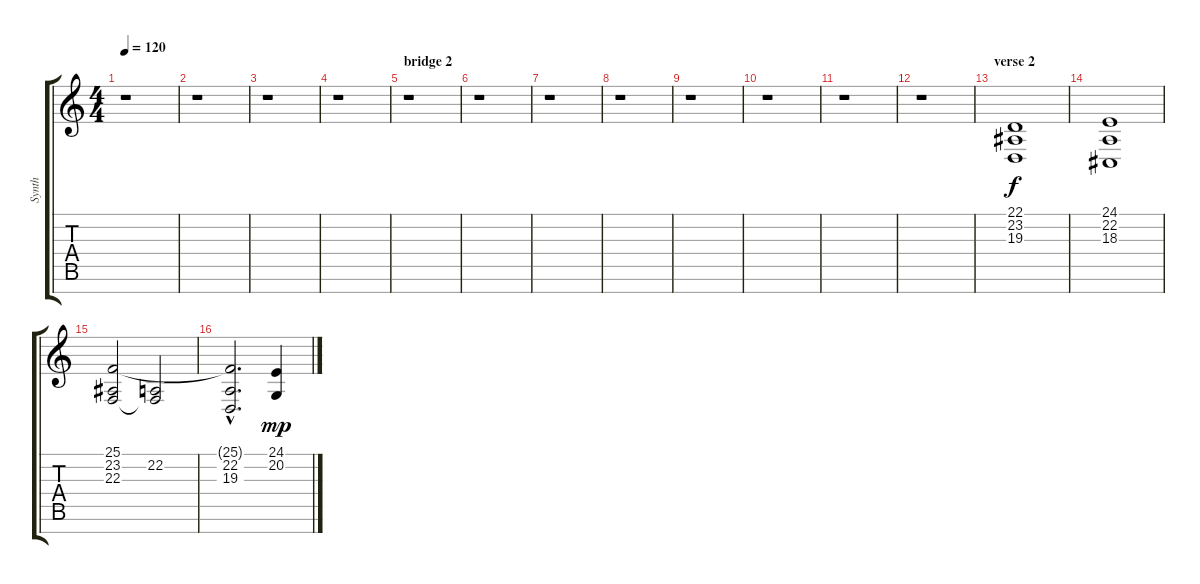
\track ("Synth" "Synth") {instrument lead2sawtooth}
\staff {score tabs}
\tuning (E2 B1 G1 D1 A0 E0 E3) {hide}
\ts (4 4)
\tempo 120
\clef g2
\ks c
r.1{dy f} |
r.1 |
r.1 |
r.1 |
\section ("" "bridge 2")
r.1 |
r.1 |
r.1 |
r.1 |
r.1 |
r.1 |
r.1 |
r.1 |
\section ("" "verse 2")
(22.1 23.2 19.3).1{volume 10 instrument contrabass} |
(24.1 22.2 18.3).1 |
(25.1 23.2 22.3).2 (22.2 22.3{t}).2 |
(25.1{hac t} 22.2{hac} 19.3{hac}).2{d} (24.1 20.2).4{dy mp}
